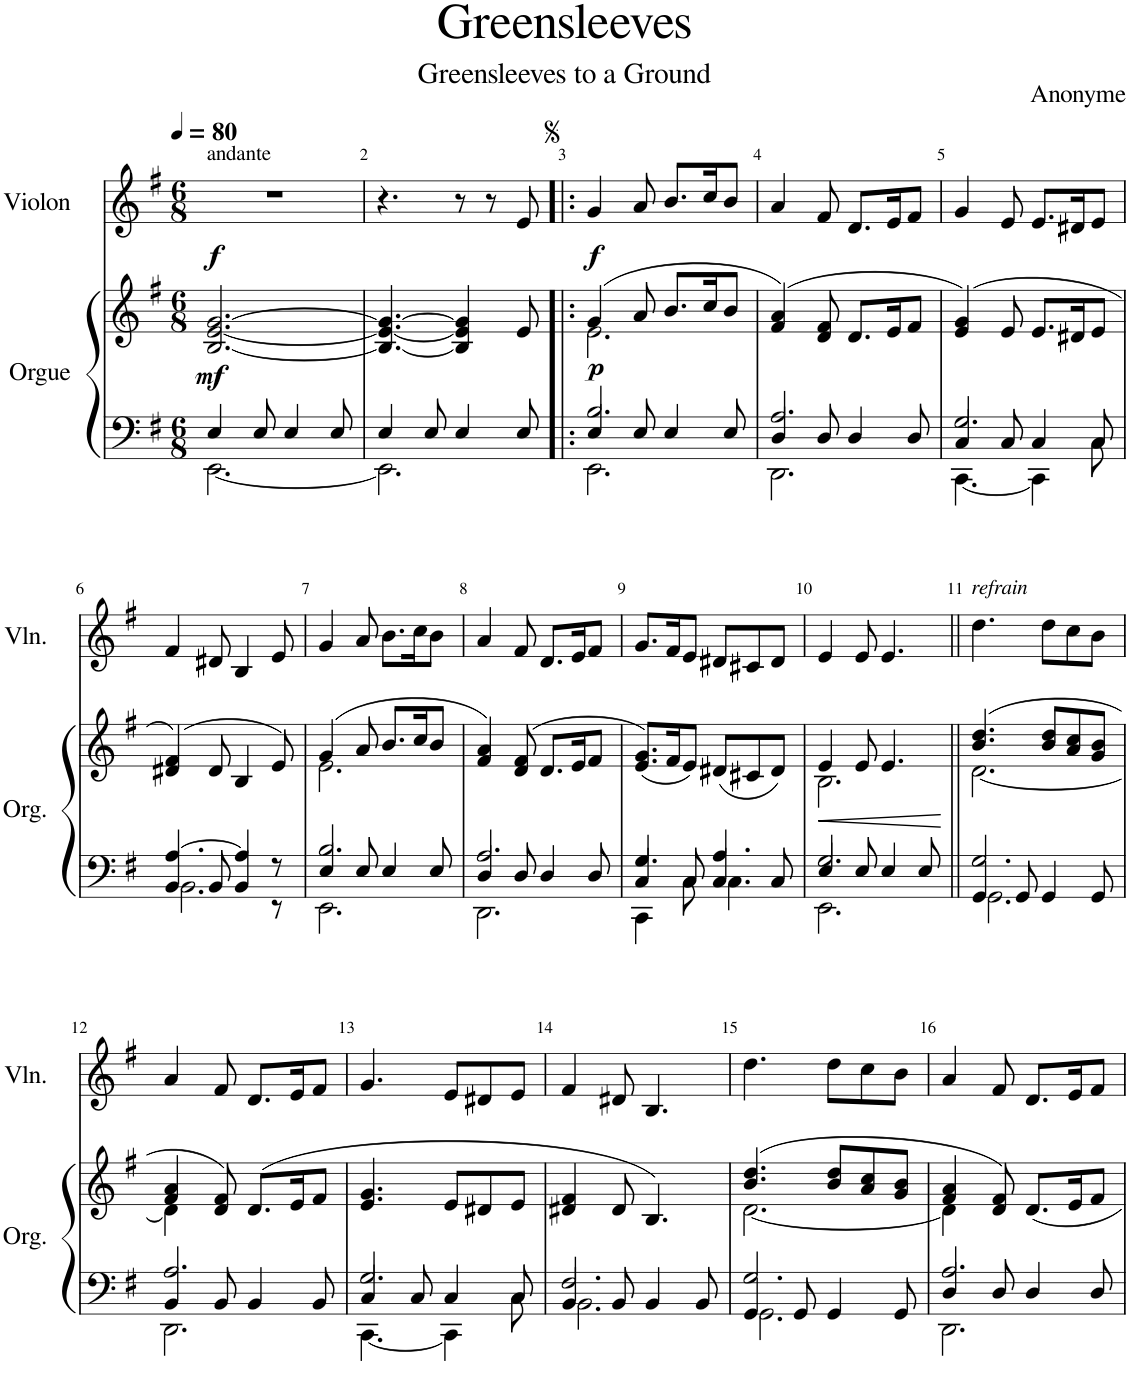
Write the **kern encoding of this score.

**kern	**kern	**dynam	**kern	**dynam
*part2	*part2	*part2	*part1	*part1
*staff3	*staff2	*staff2/3	*staff1	*staff1
*I"Orgue	*	*	*I"Violon	*
*I'Org.	*	*	*I'Vln.	*
*clefF4	*clefG2	*	*clefG2	*
*k[f#]	*k[f#]	*	*k[f#]	*
*M6/8	*M6/8	*	*M6/8	*
*MM80	*MM80	*	*MM80	*
=1	=1	=1	=1	=1
*^	*	*	*	*
!	!	!	!	!LO:TX:a:t=andante	!
!	!	!	!LO:DY:b	!	!LO:DY:b
4E/	[2.EE\	[2.B/ [2.e/ [2.g/	mf	2.r	f
8E/	.	.	.	.	.
4E/	.	.	.	.	.
8E/	.	.	.	.	.
=2	=2	=2	=2	=2	=2
4E/	2.EE\]	4.B/_ 4.e/_ 4.g/_	.	4.r	.
8E/	.	.	.	.	.
4E/	.	4B/] 4e/] 4g/]	.	8r	.
.	.	.	.	8r	.
8E/	.	8e/	.	8e/	.
=3!|:	=3!|:	=3!|:	=3!|:	=3!|:	=3!|:
*	*^	*^	*	*	*
!	!	!	!	!	!LO:DY:b	!	!LO:DY:b
4E/	2.EE\	2.B/	(4g/	2.e\	p	4g/	f
8E/	.	.	8a/	.	.	8a/	.
4E/	.	.	8.b/L	.	.	8.b/L	.
.	.	.	16cc/K	.	.	16cc/K	.
8E/	.	.	8b/J	.	.	8b/J	.
*	*	*	*v	*v	*	*	*
=4	=4	=4	=4	=4	=4	=4
4D/	2.DD\	2.A/	(>4f#/ 4a/)	.	4a/	.
8D/	.	.	8d/ 8f#/	.	8f#/	.
4D/	.	.	8.d/L	.	8.d/L	.
.	.	.	16e/K	.	16e/K	.
8D/	.	.	8f#/J	.	8f#/J	.
=5	=5	=5	=5	=5	=5	=5
4C/	[4.CC\	2.G/	(>4e/ 4g/)	.	4g/	.
8C/	.	.	8e/	.	8e/	.
4C/	4CC\]	.	8.e/L	.	8.e/L	.
.	.	.	16d#X/K	.	16d#X/K	.
8C/	8C\	.	8e/J	.	8e/J	.
!!LO:LB:g=z
=6	=6	=6	=6	=6	=6	=6
4BB/	2.BB\	[4.A/	(>4d#X/ 4f#/)	.	4f#/	.
8BB/	.	.	8d#/	.	8d#X/	.
4BB/	.	4A/]	4B/	.	4B/	.
8r	.	8r	8e/)	.	8e/	.
=7	=7	=7	=7	=7	=7	=7
*	*	*	*^	*	*	*
4E/	2.EE\	2.B/	(4g/	2.e\	.	4g/	.
8E/	.	.	8a/	.	.	8a/	.
4E/	.	.	8.b/L	.	.	8.b\L	.
.	.	.	16cc/K	.	.	16cc\K	.
8E/	.	.	8b/J	.	.	8b\J	.
*	*	*	*v	*v	*	*	*
=8	=8	=8	=8	=8	=8	=8
4D/	2.DD\	2.A/	4f#/ 4a/)	.	4a/	.
8D/	.	.	(>8d/ 8f#/	.	8f#/	.
4D/	.	.	8.d/L	.	8.d/L	.
.	.	.	16e/K	.	16e/K	.
8D/	.	.	8f#/J	.	8f#/J	.
=9	=9	=9	=9	=9	=9	=9
4C/	4CC\	4.G/	(8.e/ 8.g/L)	.	8.g/L	.
.	.	.	16f#/K	.	16f#/K	.
8C/	8C\	.	8e/J)	.	8e/J	.
4C/	4.C\	4.A/	(8d#X/L	.	8d#X/L	.
.	.	.	8c#X/	.	8c#X/	.
8C/	.	.	8d#/J)	.	8d#/J	.
=10	=10	=10	=10	=10	=10	=10
!	!	!	!	!LO:HP:b	!	!
*	*	*	*^	*	*	*
4E/	2.EE\	2.G/	4e/	2.B\	<	4e/	.
8E/	.	.	8e/	.	.	8e/	.
4E/	.	.	4.e/	.	.	4.e/	.
8E/	.	.	.	.	.	.	.
*v	*v	*v	*	*	*	*	*
*	*v	*v	*	*	*
.	.	[	.	.
=11||	=11||	=11||	=11||	=11||
*^	*^	*	*	*
*	*^	*	*	*	*	*
!	!	!	!	!	!	!LO:TX:a:i:t=refrain	!
4GG/	2.GG\	2.G/	(4.b/ 4.dd/	[2.d\	.	4.dd\	.
8GG/	.	.	.	.	.	.	.
4GG/	.	.	8b/ 8dd/L	.	.	8dd\L	.
.	.	.	8a/ 8cc/	.	.	8cc\	.
8GG/	.	.	8g/ 8b/J	.	.	8b\J	.
!!LO:LB:g=z
=12	=12	=12	=12	=12	=12	=12	=12
4BB/	2.DD\	2.A/	4f#/ 4a/	4d\]	.	4a/	.
8BB/	.	.	8d/ 8f#/)	2ryy	.	8f#/	.
4BB/	.	.	(>8.d/L	.	.	8.d/L	.
.	.	.	16e/K	.	.	16e/K	.
8BB/	.	.	8f#/J	.	.	8f#/J	.
*	*	*	*v	*v	*	*	*
=13	=13	=13	=13	=13	=13	=13
4C/	[4.CC\	2.G/	4.e/ 4.g/	.	4.g/	.
8C/	.	.	.	.	.	.
4C/	4CC\]	.	8e/L	.	8e/L	.
.	.	.	8d#X/	.	8d#X/	.
8C/	8C\	.	8e/J	.	8e/J	.
=14	=14	=14	=14	=14	=14	=14
4BB/	2.BB\	2.F#/	4d#X/ 4f#/	.	4f#/	.
8BB/	.	.	8d#/	.	8d#X/	.
4BB/	.	.	4.B/)	.	4.B/	.
8BB/	.	.	.	.	.	.
=15	=15	=15	=15	=15	=15	=15
*	*	*	*^	*	*	*
4GG/	2.GG\	2.G/	(4.b/ 4.dd/	[2.d\	.	4.dd\	.
8GG/	.	.	.	.	.	.	.
4GG/	.	.	8b/ 8dd/L	.	.	8dd\L	.
.	.	.	8a/ 8cc/	.	.	8cc\	.
8GG/	.	.	8g/ 8b/J	.	.	8b\J	.
=16	=16	=16	=16	=16	=16	=16	=16
4D/	2.DD\	2.A/	4f#/ 4a/	4d\]	.	4a/	.
8D/	.	.	8d/ 8f#/)	2ryy	.	8f#/	.
4D/	.	.	8.d/L	.	.	8.d/L	.
.	.	.	16e/K	.	.	16e/K	.
8D/	.	.	8f#/J	.	.	8f#/J	.
*v	*v	*v	*	*	*	*	*
*	*v	*v	*	*	*
=	=	=	=	=
*-	*-	*-	*-	*-
